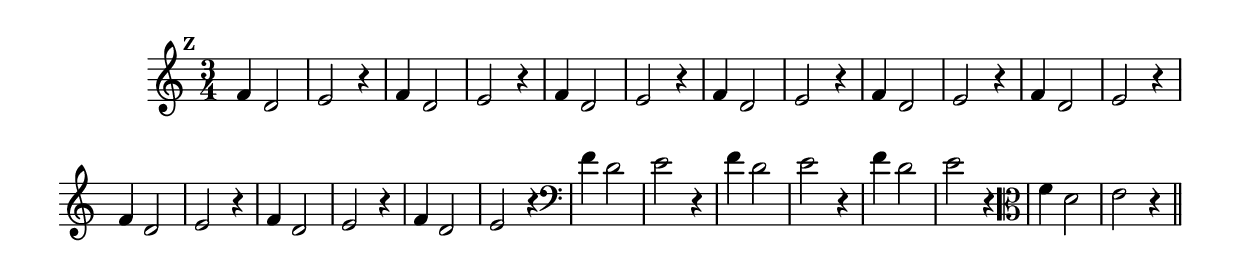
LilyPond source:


\version "2.16.0"

%\header { texidoc="Perguntas e Respostas"}

\relative c' {

  \override Staff.TimeSignature #'style = #'()
  \time 3/4 
  \override Score.BarNumber #'transparent = ##t
                                %\override Score.RehearsalMark #'font-family = #'roman
  \override Score.RehearsalMark #'font-size = #-2
  \override Score.BarNumber #'transparent = ##t
  \set Score.markFormatter = #format-mark-numbers

  \mark 25 


                                % CLARINETE

  \tag #'cl {
    f4 d2 | e r4 
  }

                                % FLAUTA

  \tag #'fl {
    f4 d2 | e r4 
  }

                                % OBOÉ

  \tag #'ob {
    f4 d2 | e r4 
  }

                                % SAX ALTO

  \tag #'saxa {
    f4 d2 | e r4 
  }

                                % SAX TENOR

  \tag #'saxt {
    f4 d2 | e r4 
  }

                                % SAX GENES

  \tag #'saxg {
    f4 d2 | e r4 
  }

                                % TROMPETE

  \tag #'tpt {
    f4 d2 | e r4 
  }

                                % TROMPA

  \tag #'tpa {
    f4 d2 | e r4 
  }

                                % TROMPA OP

  \tag #'tpaop {
    f4 d2 | e r4 
  }

                                % TROMBONE

  \tag #'tbn {
    \clef bass
    f4 d2 | e r4 
  }

                                % TUBA MIB

  \tag #'tbamib {
    \clef bass
    f4 d2 | e r4 
  }

                                % TUBA SIB

  \tag #'tbasib {
    \clef bass
    f4 d2 | e r4 
  }


                                % VIOLA

  \tag #'vla {
    \clef alto
    f4 d2 | e r4 
  }

                                % FINAL

  \bar "||"

}
